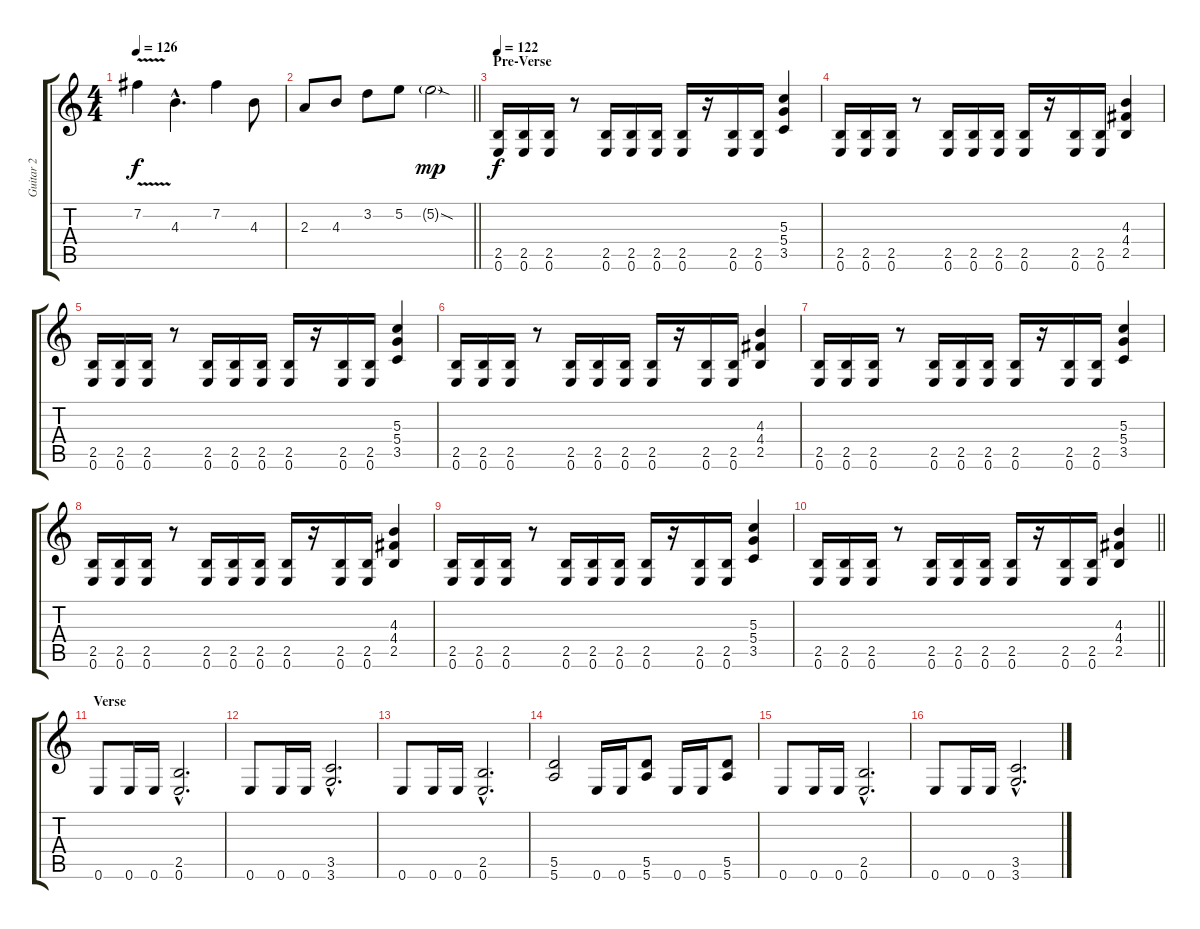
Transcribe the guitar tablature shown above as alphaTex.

\track ("Guitar 2" "Guitar 2") {instrument distortionguitar}
\staff {score tabs}
\tuning (E4 B3 G3 D3 A2 E2) {hide}
\ts (4 4)
\tempo 126
\clef g2
\ks c
7.2{v}.4{dy f} 4.3{hac}.4{d} 7.2.4 4.3.8 |
\barLineRight lightlight
2.3.8 4.3.8 3.2.8 5.2.8 5.2{sod g}.2{dy mp} |
\section ("" "Pre-Verse")
\tempo 122
(2.5 0.6).16{dy f volume 15} (2.5 0.6).16 (2.5 0.6).16 r.8 (2.5 0.6).16 (2.5 0.6).16 (2.5 0.6).16 (2.5 0.6).16 r.16 (2.5 0.6).16 (2.5 0.6).16 (5.3 5.4 3.5).4 |
(2.5 0.6).16 (2.5 0.6).16 (2.5 0.6).16 r.8 (2.5 0.6).16 (2.5 0.6).16 (2.5 0.6).16 (2.5 0.6).16 r.16 (2.5 0.6).16 (2.5 0.6).16 (4.3 4.4 2.5).4 |
(2.5 0.6).16 (2.5 0.6).16 (2.5 0.6).16 r.8 (2.5 0.6).16 (2.5 0.6).16 (2.5 0.6).16 (2.5 0.6).16 r.16 (2.5 0.6).16 (2.5 0.6).16 (5.3 5.4 3.5).4 |
(2.5 0.6).16 (2.5 0.6).16 (2.5 0.6).16 r.8 (2.5 0.6).16 (2.5 0.6).16 (2.5 0.6).16 (2.5 0.6).16 r.16 (2.5 0.6).16 (2.5 0.6).16 (4.3 4.4 2.5).4 |
(2.5 0.6).16 (2.5 0.6).16 (2.5 0.6).16 r.8 (2.5 0.6).16 (2.5 0.6).16 (2.5 0.6).16 (2.5 0.6).16 r.16 (2.5 0.6).16 (2.5 0.6).16 (5.3 5.4 3.5).4 |
(2.5 0.6).16 (2.5 0.6).16 (2.5 0.6).16 r.8 (2.5 0.6).16 (2.5 0.6).16 (2.5 0.6).16 (2.5 0.6).16 r.16 (2.5 0.6).16 (2.5 0.6).16 (4.3 4.4 2.5).4 |
(2.5 0.6).16 (2.5 0.6).16 (2.5 0.6).16 r.8 (2.5 0.6).16 (2.5 0.6).16 (2.5 0.6).16 (2.5 0.6).16 r.16 (2.5 0.6).16 (2.5 0.6).16 (5.3 5.4 3.5).4 |
\barLineRight lightlight
(2.5 0.6).16 (2.5 0.6).16 (2.5 0.6).16 r.8 (2.5 0.6).16 (2.5 0.6).16 (2.5 0.6).16 (2.5 0.6).16 r.16 (2.5 0.6).16 (2.5 0.6).16 (4.3 4.4 2.5).4 |
\section ("" "Verse")
0.6.8 0.6.16 0.6.16 (2.5{hac} 0.6{hac}).2{d} |
0.6.8 0.6.16 0.6.16 (3.5{hac} 3.6{hac}).2{d} |
0.6.8 0.6.16 0.6.16 (2.5{hac} 0.6{hac}).2{d} |
(5.5 5.6).2 0.6.16 0.6.16 (5.5 5.6).8 0.6.16 0.6.16 (5.5 5.6).8 |
0.6.8 0.6.16 0.6.16 (2.5{hac} 0.6{hac}).2{d} |
0.6.8 0.6.16 0.6.16 (3.5{hac} 3.6{hac}).2{d}
